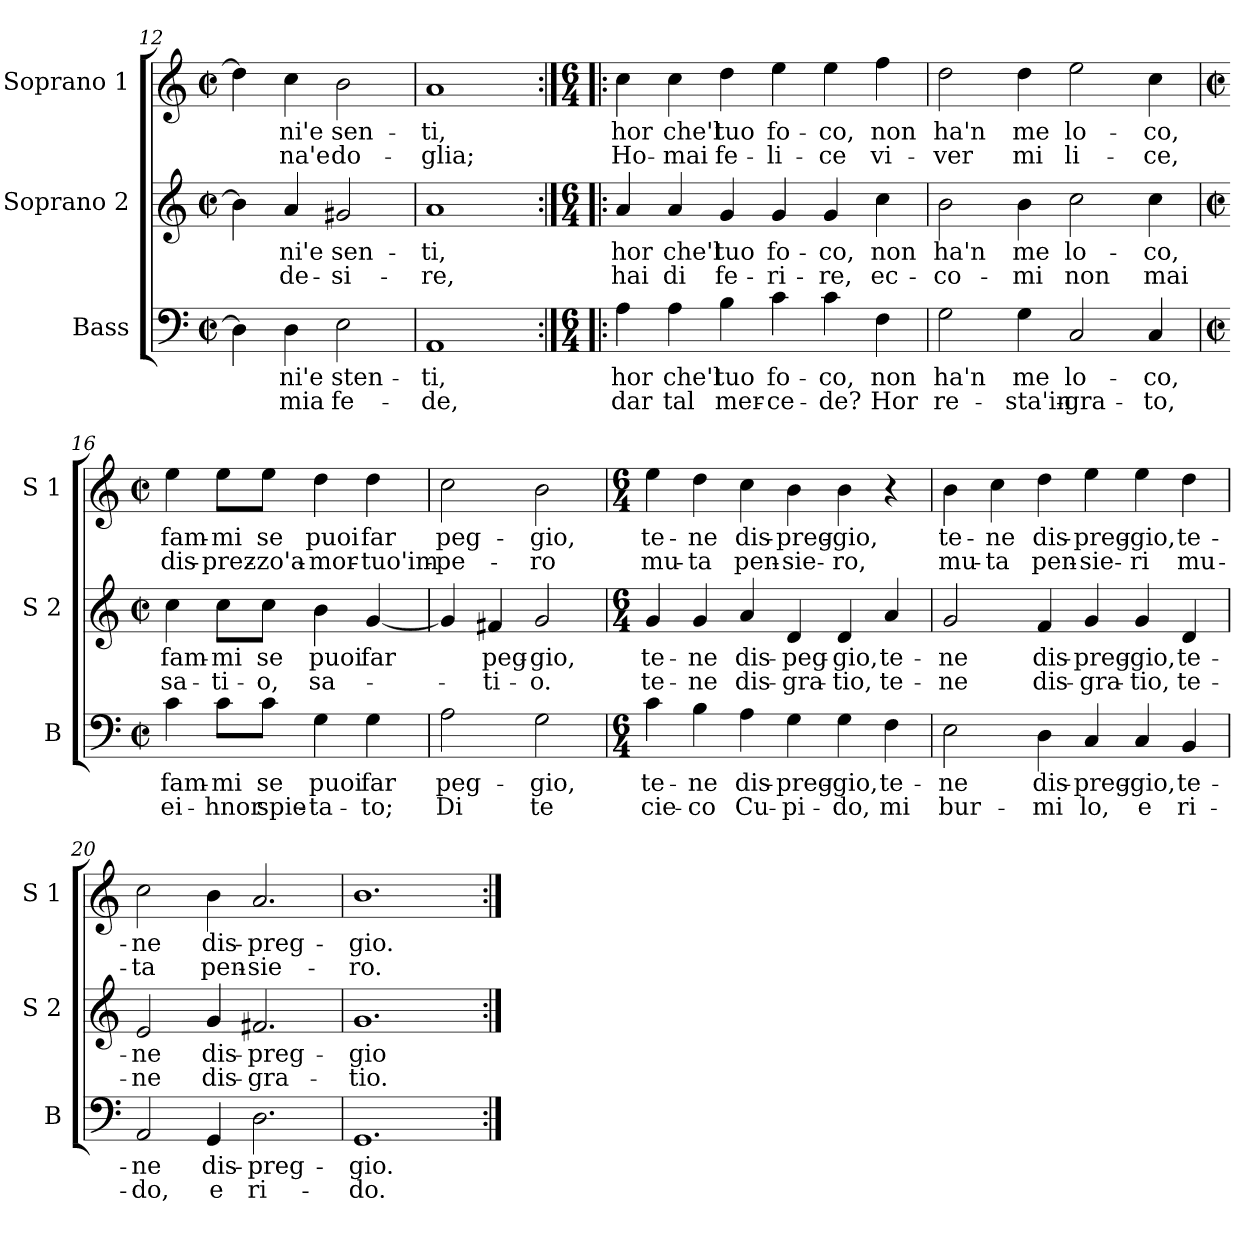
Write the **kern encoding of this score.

**kern	**text	**text	**kern	**text	**text	**kern	**text	**text
*part3	*part3	*part3	*part2	*part2	*part2	*part1	*part1	*part1
*staff3	*staff3	*staff3	*staff2	*staff2	*staff2	*staff1	*staff1	*staff1
*I"Bass	*	*	*I"Soprano 2	*	*	*I"Soprano 1	*	*
*I'B	*	*	*I'S 2	*	*	*I'S 1	*	*
*clefF4	*	*	*clefG2	*	*	*clefG2	*	*
*k[]	*	*	*k[]	*	*	*k[]	*	*
*C:	*	*	*C:	*	*	*C:	*	*
*M2/2	*	*	*M2/2	*	*	*M2/2	*	*
*met(c|)	*	*	*met(c|)	*	*	*met(c|)	*	*
=12	=12	=12	=12	=12	=12	=12	=12	=12
4D\]	.	.	4b\]	.	.	4dd\]	.	.
!	!LO:LY:b	!LO:LY:b	!	!LO:LY:b	!LO:LY:b	!	!LO:LY:b	!LO:LY:b
4D\	-ni'e	mia	4a/	-ni'e	de-	4cc\	-ni'e	-na'e
!	!LO:LY:b	!LO:LY:b	!	!LO:LY:b	!LO:LY:b	!	!LO:LY:b	!LO:LY:b
2E\	sten-	fe-	2g#X/	sen-	-si-	2b\	sen-	do-
=13	=13	=13	=13	=13	=13	=13	=13	=13
!	!LO:LY:b	!LO:LY:b	!	!LO:LY:b	!LO:LY:b	!	!LO:LY:b	!LO:LY:b
1AA	-ti,	-de,	1a	-ti,	-re,	1a	-ti,	-glia;
!!LO:LB:g=z
=14:|!|:	=14:|!|:	=14:|!|:	=14:|!|:	=14:|!|:	=14:|!|:	=14:|!|:	=14:|!|:	=14:|!|:
*M6/4	*	*	*M6/4	*	*	*M6/4	*	*
!	!LO:LY:b	!LO:LY:b	!	!LO:LY:b	!LO:LY:b	!	!LO:LY:b	!LO:LY:b
4A\	hor	dar	4a/	hor	hai	4cc\	hor	Ho-
!	!LO:LY:b	!LO:LY:b	!	!LO:LY:b	!LO:LY:b	!	!LO:LY:b	!LO:LY:b
4A\	che'l	tal	4a/	che'l	di	4cc\	che'l	-mai
!	!LO:LY:b	!LO:LY:b	!	!LO:LY:b	!LO:LY:b	!	!LO:LY:b	!LO:LY:b
4B\	tuo	mer-	4g/	tuo	fe-	4dd\	tuo	fe-
!	!LO:LY:b	!LO:LY:b	!	!LO:LY:b	!LO:LY:b	!	!LO:LY:b	!LO:LY:b
4c\	fo-	-ce-	4g/	fo-	-ri-	4ee\	fo-	-li-
!	!LO:LY:b	!LO:LY:b	!	!LO:LY:b	!LO:LY:b	!	!LO:LY:b	!LO:LY:b
4c\	-co,	-de?	4g/	-co,	-re,	4ee\	-co,	-ce
!	!LO:LY:b	!LO:LY:b	!	!LO:LY:b	!LO:LY:b	!	!LO:LY:b	!LO:LY:b
4F\	non	Hor	4cc\	non	ec-	4ff\	non	vi-
=15	=15	=15	=15	=15	=15	=15	=15	=15
!	!LO:LY:b	!LO:LY:b	!	!LO:LY:b	!LO:LY:b	!	!LO:LY:b	!LO:LY:b
2G\	ha'n	re-	2b\	ha'n	-co-	2dd\	ha'n	-ver
!	!LO:LY:b	!LO:LY:b	!	!LO:LY:b	!LO:LY:b	!	!LO:LY:b	!LO:LY:b
4G\	me	-sta'in-	4b\	me	-mi	4dd\	me	mi
!	!LO:LY:b	!LO:LY:b	!	!LO:LY:b	!LO:LY:b	!	!LO:LY:b	!LO:LY:b
2C/	lo-	-gra-	2cc\	lo-	non	2ee\	lo-	li-
!	!LO:LY:b	!LO:LY:b	!	!LO:LY:b	!LO:LY:b	!	!LO:LY:b	!LO:LY:b
4C/	-co,	-to,	4cc\	-co,	mai	4cc\	-co,	-ce,
=16	=16	=16	=16	=16	=16	=16	=16	=16
*M2/2	*	*	*M2/2	*	*	*M2/2	*	*
*met(c|)	*	*	*met(c|)	*	*	*met(c|)	*	*
!	!LO:LY:b	!LO:LY:b	!	!LO:LY:b	!LO:LY:b	!	!LO:LY:b	!LO:LY:b
4c\	fam-	ei-	4cc\	fam-	sa-	4ee\	fam-	dis-
!	!LO:LY:b	!LO:LY:b	!	!LO:LY:b	!LO:LY:b	!	!LO:LY:b	!LO:LY:b
8c\L	-mi	-hnor	8cc\L	-mi	-ti-	8ee\L	-mi	-prez-
!	!LO:LY:b	!LO:LY:b	!	!LO:LY:b	!LO:LY:b	!	!LO:LY:b	!LO:LY:b
8c\J	se	spie-	8cc\J	se	-o,	8ee\J	se	-zo'a-
!	!LO:LY:b	!LO:LY:b	!	!LO:LY:b	!LO:LY:b	!	!LO:LY:b	!LO:LY:b
4G\	puoi	-ta-	4b\	puoi	sa-	4dd\	puoi	-mor-
!	!LO:LY:b	!LO:LY:b	!	!LO:LY:b	!	!	!LO:LY:b	!LO:LY:b
4G\	far	-to;	[4g/	far	.	4dd\	far	-tuo'im-
=17	=17	=17	=17	=17	=17	=17	=17	=17
!	!LO:LY:b	!LO:LY:b	!	!	!	!	!LO:LY:b	!LO:LY:b
2A\	peg-	Di	4g/]	.	.	2cc\	peg-	-pe-
!	!	!	!	!LO:LY:b	!LO:LY:b	!	!	!
.	.	.	4f#X/	peg-	-ti-	.	.	.
!	!LO:LY:b	!LO:LY:b	!	!LO:LY:b	!LO:LY:b	!	!LO:LY:b	!LO:LY:b
2G\	-gio,	te	2g/	-gio,	-o.	2b\	-gio,	-ro
!!LO:LB:g=z
=18	=18	=18	=18	=18	=18	=18	=18	=18
*M6/4	*	*	*M6/4	*	*	*M6/4	*	*
!	!LO:LY:b	!LO:LY:b	!	!LO:LY:b	!LO:LY:b	!	!LO:LY:b	!LO:LY:b
4c\	te-	cie-	4g/	te-	te-	4ee\	te-	mu-
!	!LO:LY:b	!LO:LY:b	!	!LO:LY:b	!LO:LY:b	!	!LO:LY:b	!LO:LY:b
4B\	-ne	-co	4g/	-ne	-ne	4dd\	-ne	-ta
!	!LO:LY:b	!LO:LY:b	!	!LO:LY:b	!LO:LY:b	!	!LO:LY:b	!LO:LY:b
4A\	dis-	Cu-	4a/	dis-	dis-	4cc\	dis-	pen-
!	!LO:LY:b	!LO:LY:b	!	!LO:LY:b	!LO:LY:b	!	!LO:LY:b	!LO:LY:b
4G\	-preg-	-pi-	4d/	-peg-	-gra-	4b\	-preg-	-sie-
!	!LO:LY:b	!LO:LY:b	!	!LO:LY:b	!LO:LY:b	!	!LO:LY:b	!LO:LY:b
4G\	-gio,	-do,	4d/	-gio,	-tio,	4b\	-gio,	-ro,
!	!LO:LY:b	!LO:LY:b	!	!LO:LY:b	!LO:LY:b	!	!	!
4F\	te-	mi	4a/	te-	te-	4r	.	.
=19	=19	=19	=19	=19	=19	=19	=19	=19
!	!LO:LY:b	!LO:LY:b	!	!LO:LY:b	!LO:LY:b	!	!LO:LY:b	!LO:LY:b
2E\	-ne	bur-	2g/	-ne	-ne	4b\	te-	mu-
!	!	!	!	!	!	!	!LO:LY:b	!LO:LY:b
.	.	.	.	.	.	4cc\	-ne	-ta
!	!LO:LY:b	!LO:LY:b	!	!LO:LY:b	!LO:LY:b	!	!LO:LY:b	!LO:LY:b
4D\	dis-	-mi	4f/	dis-	dis-	4dd\	dis-	pen-
!	!LO:LY:b	!LO:LY:b	!	!LO:LY:b	!LO:LY:b	!	!LO:LY:b	!LO:LY:b
4C/	-preg-	lo,	4g/	-preg-	-gra-	4ee\	-preg-	-sie-
!	!LO:LY:b	!LO:LY:b	!	!LO:LY:b	!LO:LY:b	!	!LO:LY:b	!LO:LY:b
4C/	-gio,	e	4g/	-gio,	-tio,	4ee\	-gio,	-ri
!	!LO:LY:b	!LO:LY:b	!	!LO:LY:b	!LO:LY:b	!	!LO:LY:b	!LO:LY:b
4BB/	te-	ri-	4d/	te-	te-	4dd\	te-	mu-
=20	=20	=20	=20	=20	=20	=20	=20	=20
!	!LO:LY:b	!LO:LY:b	!	!LO:LY:b	!LO:LY:b	!	!LO:LY:b	!LO:LY:b
2AA/	-ne	-do,	2e/	-ne	-ne	2cc\	-ne	-ta
!	!LO:LY:b	!LO:LY:b	!	!LO:LY:b	!LO:LY:b	!	!LO:LY:b	!LO:LY:b
4GG/	dis-	e	4g/	dis-	dis-	4b\	dis-	pen-
!	!LO:LY:b	!LO:LY:b	!	!LO:LY:b	!LO:LY:b	!	!LO:LY:b	!LO:LY:b
2.D\	-preg-	ri-	2.f#X/	-preg-	-gra-	2.a/	-preg-	-sie-
=21	=21	=21	=21	=21	=21	=21	=21	=21
!	!LO:LY:b	!LO:LY:b	!	!LO:LY:b	!LO:LY:b	!	!LO:LY:b	!LO:LY:b
1.GG	-gio.	-do.	1.g	-gio	-tio.	1.b	-gio.	-ro.
=:|!	=:|!	=:|!	=:|!	=:|!	=:|!	=:|!	=:|!	=:|!
*-	*-	*-	*-	*-	*-	*-	*-	*-
